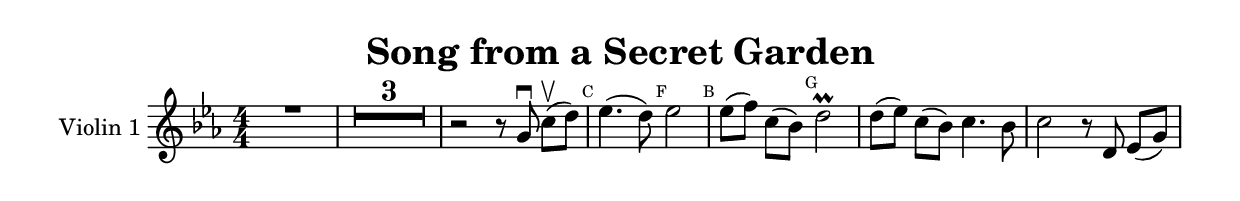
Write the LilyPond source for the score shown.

\version "2.18.2"

\header {
  title = "Song from a Secret Garden"
}

\paper {
    #(set-paper-size "a4")
}

global = {
    \time 4/4
}

\score {
  \new StaffGroup \relative a' \repeat volta 1 {
    \set Staff.instrumentName = #"Violin 1"

    % "b" Symbole auf Notenlinen => Ton wird eine halbe Note tiefer gespielt
    \set Staff.keySignature = #`(((0 . 6) . ,FLAT)
                               ((0 . 9) . ,FLAT)
                               ((0 . 5) . ,FLAT)
                              )
    \compressFullBarRests
    \numericTimeSignature
    \override MultiMeasureRest.expand-limit = #2
    \override MultiMeasureRest.staff-position = #2
    \omit Accidental  % omit natural marks (Auflösungszeichen) - alternativ: b8 -> bes8

     R1 |
     R1*3 |
     r2 r8 g\downbow c[\upbow(d)] |
     % Frage; ist in der handschriftichen Fassung ein "C" über dem Notenkopf? Dann ein "F" und "B" ?
     % sind dafür ausdruckelemente (http://lilypond.org/doc/v2.19/Documentation/notation/expressive-marks-attached-to-notes)
     % oder simple Textartige Zeichen (http://lilypond.org/doc/v2.18/Documentation/notation/writing-text#text-marks) 
     % angemessen?
     \mark \markup { \teeny C } e4.( d8) \mark \markup { \teeny F }  e2 |
     \mark \markup { \teeny B } e8[( f8)] c8[( b8)]  \mark \markup { \teeny G } d2\prall  |

     d8[( e8)] c8[( b8)] c4. b8 |
     
     c2 r8 d, e8[( g8)]
   
    }
}